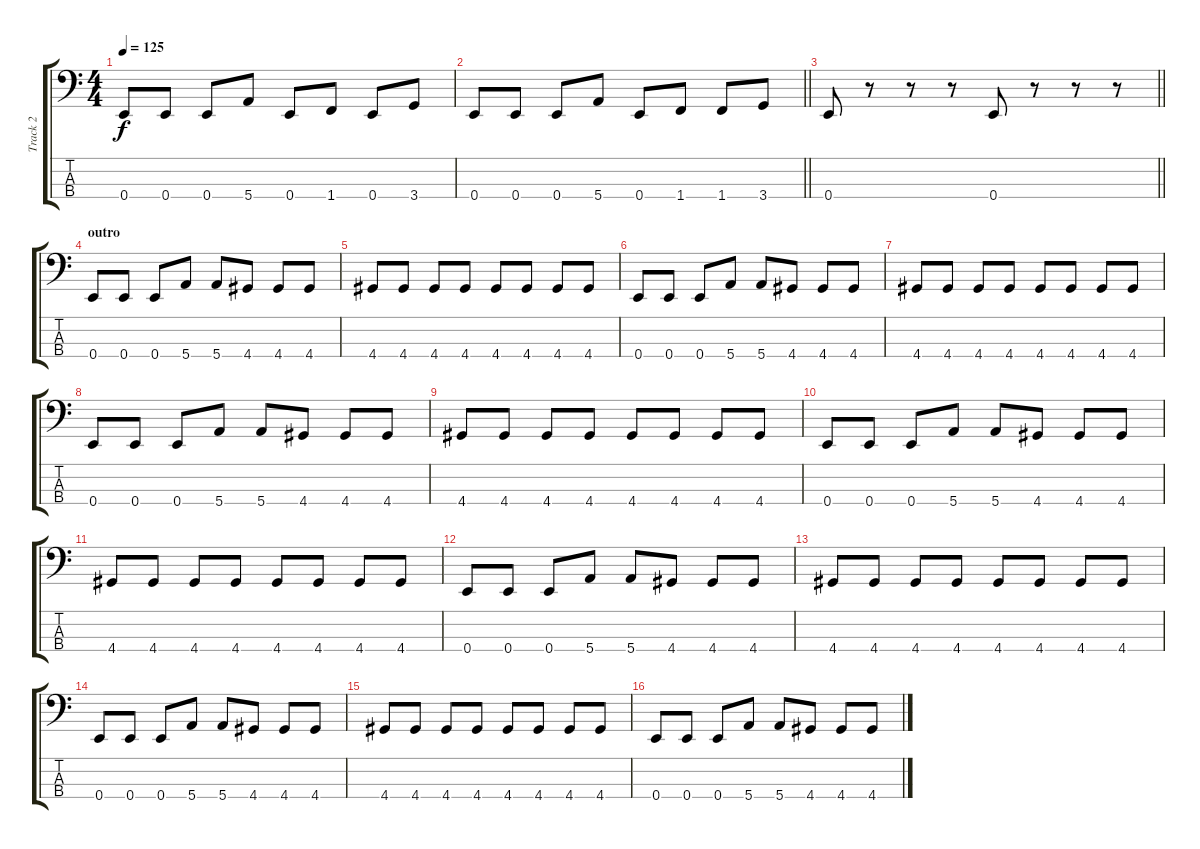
\track ("Track 2" "Track 2") {instrument electricbassfinger}
\staff {score tabs}
\tuning (G2 D2 A1 E1) {hide}
\ts (4 4)
\tempo 125
\clef f4
\ks c
0.4.8{dy f} 0.4.8 0.4.8 5.4.8 0.4.8 1.4.8 0.4.8 3.4.8 |
\barLineRight lightlight
0.4.8 0.4.8 0.4.8 5.4.8 0.4.8 1.4.8 1.4.8 3.4.8 |
\barLineRight lightlight
0.4.8 r.8 r.8 r.8 0.4.8 r.8 r.8 r.8 |
\section ("" "outro")
0.4.8 0.4.8 0.4.8 5.4.8 5.4.8 4.4.8 4.4.8 4.4.8 |
4.4.8 4.4.8 4.4.8 4.4.8 4.4.8 4.4.8 4.4.8 4.4.8 |
0.4.8 0.4.8 0.4.8 5.4.8 5.4.8 4.4.8 4.4.8 4.4.8 |
4.4.8 4.4.8 4.4.8 4.4.8 4.4.8 4.4.8 4.4.8 4.4.8 |
0.4.8 0.4.8 0.4.8 5.4.8 5.4.8 4.4.8 4.4.8 4.4.8 |
4.4.8 4.4.8 4.4.8 4.4.8 4.4.8 4.4.8 4.4.8 4.4.8 |
0.4.8 0.4.8 0.4.8 5.4.8 5.4.8 4.4.8 4.4.8 4.4.8 |
4.4.8 4.4.8 4.4.8 4.4.8 4.4.8 4.4.8 4.4.8 4.4.8 |
0.4.8 0.4.8 0.4.8 5.4.8 5.4.8 4.4.8 4.4.8 4.4.8 |
4.4.8 4.4.8 4.4.8 4.4.8 4.4.8 4.4.8 4.4.8 4.4.8 |
0.4.8 0.4.8 0.4.8 5.4.8 5.4.8 4.4.8 4.4.8 4.4.8 |
4.4.8 4.4.8 4.4.8 4.4.8 4.4.8 4.4.8 4.4.8 4.4.8 |
0.4.8 0.4.8 0.4.8 5.4.8 5.4.8 4.4.8 4.4.8 4.4.8
